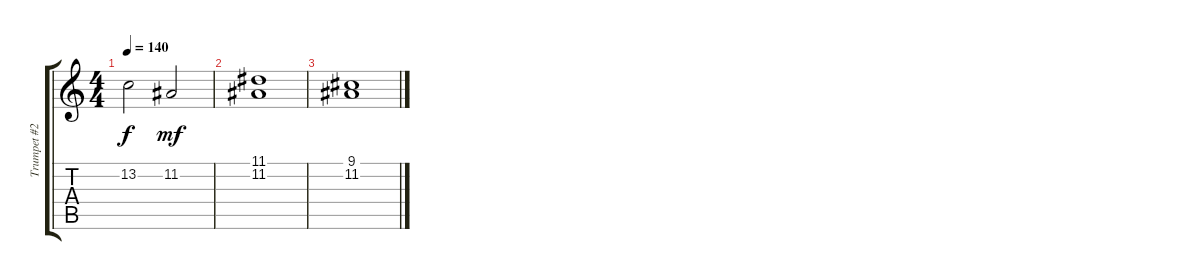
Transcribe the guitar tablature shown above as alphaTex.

\track ("Trumpet #2" "Trumpet #2") {instrument trumpet}
\staff {score tabs}
\tuning (E4 B3 G3 D3 A2 E2) {hide}
\ts (4 4)
\tempo 140
\clef g2
\ks c
13.2.2{dy f} 11.2.2{dy mf} |
(11.1 11.2).1 |
(9.1 11.2).1
